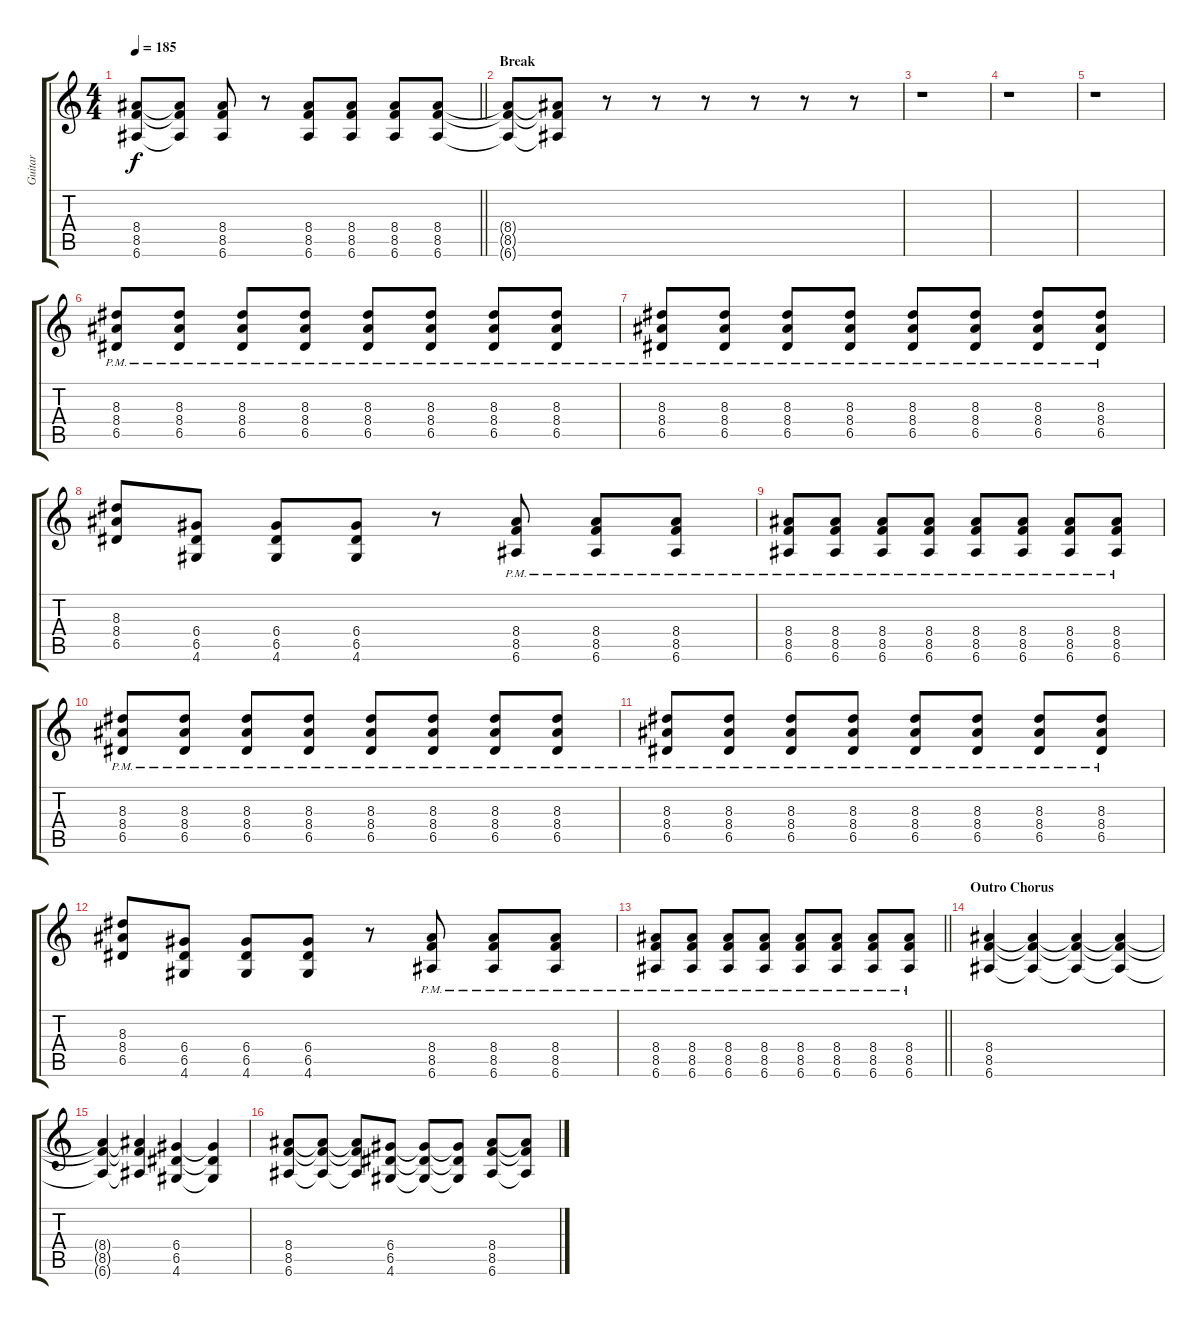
\track ("Guitar" "Guitar") {instrument distortionguitar}
\staff {score tabs}
\tuning (E4 B3 G3 D3 A2 E2) {hide}
\ts (4 4)
\tempo 185
\clef g2
\barLineRight lightlight
\ks c
(8.4{t} 8.5{t} 6.6{t}).8{dy f} (8.4{t} 8.5{t} 6.6{t}).8 (8.4 8.5 6.6).8 r.8 (8.4 8.5 6.6).8 (8.4 8.5 6.6).8 (8.4 8.5 6.6).8 (8.4 8.5 6.6).8 |
\section ("" "Break")
(8.4{t} 8.5{t} 6.6{t}).8 (8.4{t} 8.5{t} 6.6{t}).8 r.8 r.8 r.8 r.8 r.8 r.8 |
r.1 |
r.1 |
r.1 |
(8.3{pm} 8.4{pm} 6.5{pm}).8 (8.3{pm} 8.4{pm} 6.5{pm}).8 (8.3{pm} 8.4{pm} 6.5{pm}).8 (8.3{pm} 8.4{pm} 6.5{pm}).8 (8.3{pm} 8.4{pm} 6.5{pm}).8 (8.3{pm} 8.4{pm} 6.5{pm}).8 (8.3{pm} 8.4{pm} 6.5{pm}).8 (8.3{pm} 8.4{pm} 6.5{pm}).8 |
(8.3{pm} 8.4{pm} 6.5{pm}).8 (8.3{pm} 8.4{pm} 6.5{pm}).8 (8.3{pm} 8.4{pm} 6.5{pm}).8 (8.3{pm} 8.4{pm} 6.5{pm}).8 (8.3{pm} 8.4{pm} 6.5{pm}).8 (8.3{pm} 8.4{pm} 6.5{pm}).8 (8.3{pm} 8.4{pm} 6.5{pm}).8 (8.3{pm} 8.4{pm} 6.5{pm}).8 |
(8.3 8.4 6.5).8 (6.4 6.5 4.6).8 (6.4 6.5 4.6).8 (6.4 6.5 4.6).8 r.8 (8.4{pm} 8.5{pm} 6.6{pm}).8 (8.4{pm} 8.5{pm} 6.6{pm}).8 (8.4{pm} 8.5{pm} 6.6{pm}).8 |
(8.4{pm} 8.5{pm} 6.6{pm}).8 (8.4{pm} 8.5{pm} 6.6{pm}).8 (8.4{pm} 8.5{pm} 6.6{pm}).8 (8.4{pm} 8.5{pm} 6.6{pm}).8 (8.4{pm} 8.5{pm} 6.6{pm}).8 (8.4{pm} 8.5{pm} 6.6{pm}).8 (8.4{pm} 8.5{pm} 6.6{pm}).8 (8.4{pm} 8.5{pm} 6.6{pm}).8 |
(8.3{pm} 8.4{pm} 6.5{pm}).8 (8.3{pm} 8.4{pm} 6.5{pm}).8 (8.3{pm} 8.4{pm} 6.5{pm}).8 (8.3{pm} 8.4{pm} 6.5{pm}).8 (8.3{pm} 8.4{pm} 6.5{pm}).8 (8.3{pm} 8.4{pm} 6.5{pm}).8 (8.3{pm} 8.4{pm} 6.5{pm}).8 (8.3{pm} 8.4{pm} 6.5{pm}).8 |
(8.3{pm} 8.4{pm} 6.5{pm}).8 (8.3{pm} 8.4{pm} 6.5{pm}).8 (8.3{pm} 8.4{pm} 6.5{pm}).8 (8.3{pm} 8.4{pm} 6.5{pm}).8 (8.3{pm} 8.4{pm} 6.5{pm}).8 (8.3{pm} 8.4{pm} 6.5{pm}).8 (8.3{pm} 8.4{pm} 6.5{pm}).8 (8.3{pm} 8.4{pm} 6.5{pm}).8 |
(8.3 8.4 6.5).8 (6.4 6.5 4.6).8 (6.4 6.5 4.6).8 (6.4 6.5 4.6).8 r.8 (8.4{pm} 8.5{pm} 6.6{pm}).8 (8.4{pm} 8.5{pm} 6.6{pm}).8 (8.4{pm} 8.5{pm} 6.6{pm}).8 |
\barLineRight lightlight
(8.4{pm} 8.5{pm} 6.6{pm}).8 (8.4{pm} 8.5{pm} 6.6{pm}).8 (8.4{pm} 8.5{pm} 6.6{pm}).8 (8.4{pm} 8.5{pm} 6.6{pm}).8 (8.4{pm} 8.5{pm} 6.6{pm}).8 (8.4{pm} 8.5{pm} 6.6{pm}).8 (8.4{pm} 8.5{pm} 6.6{pm}).8 (8.4{pm} 8.5{pm} 6.6{pm}).8 |
\section ("" "Outro Chorus")
(8.4 8.5 6.6).4 (8.4{t} 8.5{t} 6.6{t}).4 (8.4{t} 8.5{t} 6.6{t}).4 (8.4{t} 8.5{t} 6.6{t}).4 |
(8.4{t} 8.5{t} 6.6{t}).4 (8.4{t} 8.5{t} 6.6{t}).4 (6.4 6.5 4.6).4 (6.4{t} 6.5{t} 4.6{t}).4 |
(8.4 8.5 6.6).8 (8.4{t} 8.5{t} 6.6{t}).8 (8.4{t} 8.5{t} 6.6{t}).8 (6.4 6.5 4.6).8 (6.4{t} 6.5{t} 4.6{t}).8 (6.4{t} 6.5{t} 4.6{t}).8 (8.4 8.5 6.6).8 (8.4{t} 8.5{t} 6.6{t}).8
